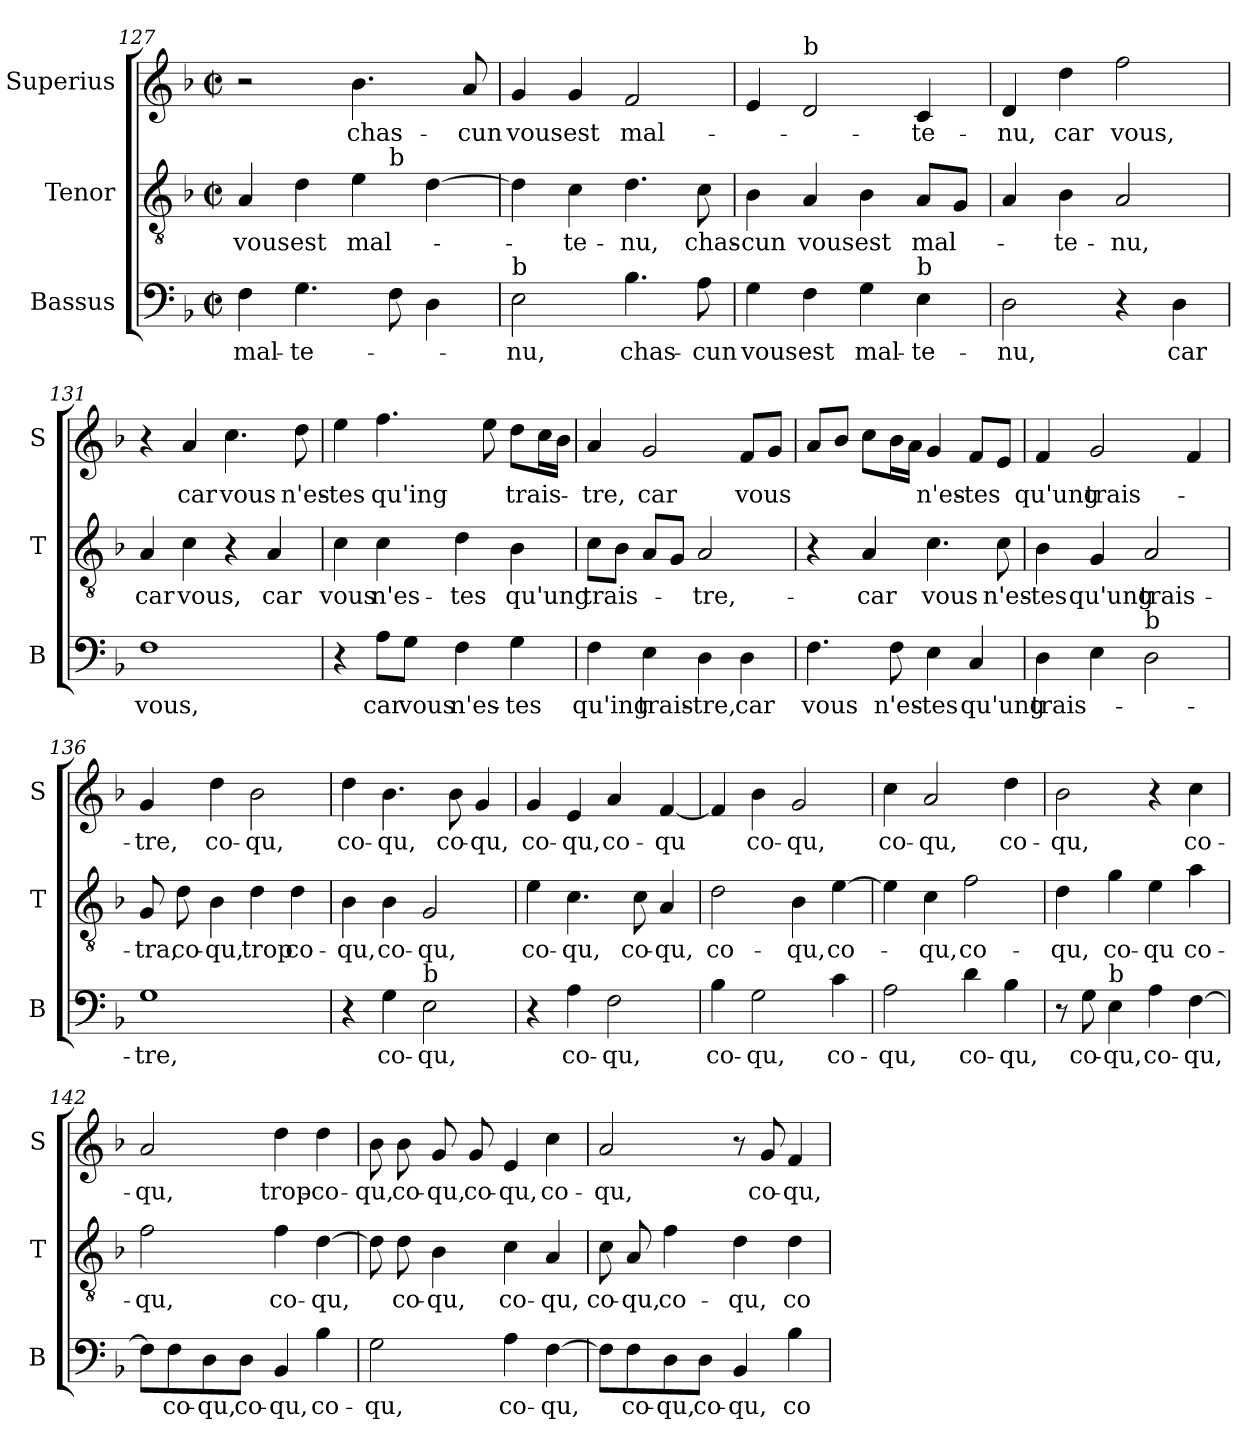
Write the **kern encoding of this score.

**kern	**text	**kern	**text	**kern	**text
*part3	*part3	*part2	*part2	*part1	*part1
*staff3	*staff3	*staff2	*staff2	*staff1	*staff1
*I"Bassus	*	*I"Tenor	*	*I"Superius	*
*I'B	*	*I'T	*	*I'S	*
*clefF4	*	*clefGv2	*	*clefG2	*
*k[b-]	*	*k[b-]	*	*k[b-]	*
*F:	*	*F:	*	*F:	*
*M2/2	*	*M2/2	*	*M2/2	*
*met(c|)	*	*met(c|)	*	*met(c|)	*
=127	=127	=127	=127	=127	=127
!	!LO:LY:b	!	!LO:LY:b	!	!
*	*	*^	*	*	*
4F\	mal-	4A/	2ryy	-vous	2r	.
!	!LO:LY:b	!	!	!LO:LY:b	!	!
4.G\	-te-	4d\	.	est	.	.
!	!	!	!	!LO:LY:b	!	!LO:LY:b
.	.	4e\	8ryy	mal-	4.b-\	chas-
!	!	!	!LO:TX:a:t=b	!	!	!
8F\	.	.	4.ryy	.	.	.
4D\	.	[4d\	.	.	.	.
!	!	!	!	!	!	!LO:LY:b
.	.	.	.	.	8a/	-cun
=128	=128	=128	=128	=128	=128	=128
!LO:TX:a:t=b	!	!	!	!	!	!
!	!LO:LY:b	!	!	!	!	!LO:LY:b
*	*	*v	*v	*	*	*
2E\	-nu,	4d\]	.	4g/	vous
!	!	!	!LO:LY:b	!	!LO:LY:b
.	.	4c\	-te-	4g/	est
!	!LO:LY:b	!	!LO:LY:b	!	!LO:LY:b
4.B-\	chas-	4.d\	-nu,	2f/	mal-
!	!LO:LY:b	!	!LO:LY:b	!	!
8A\	-cun	8c\	chas-	.	.
=129	=129	=129	=129	=129	=129
!	!LO:LY:b	!	!LO:LY:b	!	!
4G\	vous	4B-\	-cun	4e/	.
!	!	!	!	!LO:TX:a:t=b	!
!	!LO:LY:b	!	!LO:LY:b	!	!
4F\	est	4A/	vous	2d/	.
!	!LO:LY:b	!	!LO:LY:b	!	!
4G\	mal-	4B-\	est	.	.
!LO:TX:a:t=b	!	!	!	!	!
!	!LO:LY:b	!	!LO:LY:b	!	!LO:LY:b
4E\	-te-	8A/L	mal-	4c/	-te-
.	.	8G/J	.	.	.
=130	=130	=130	=130	=130	=130
!	!LO:LY:b	!	!	!	!LO:LY:b
2D\	-nu,	4A/	.	4d/	-nu,
!	!	!	!LO:LY:b	!	!LO:LY:b
.	.	4B-\	-te-	4dd\	car
!	!	!	!LO:LY:b	!	!LO:LY:b
4r	.	2A/	-nu,	2ff\	vous,
!	!LO:LY:b	!	!	!	!
4D\	car	.	.	.	.
!!LO:LB:g=z
=131	=131	=131	=131	=131	=131
!	!LO:LY:b	!	!LO:LY:b	!	!
1F	vous,	4A/	car	4r	.
!	!	!	!LO:LY:b	!	!LO:LY:b
.	.	4c\	vous,	4a/	car
!	!	!	!	!	!LO:LY:b
.	.	4r	.	4.cc\	vous
!	!	!	!LO:LY:b	!	!
.	.	4A/	car	.	.
!	!	!	!	!	!LO:LY:b
.	.	.	.	8dd\	n'es-
=132	=132	=132	=132	=132	=132
!	!	!	!LO:LY:b	!	!LO:LY:b
4r	.	4c\	vous	4ee\	-tes
!	!LO:LY:b	!	!LO:LY:b	!	!LO:LY:b
8A\L	car	4c\	n'es-	4.ff\	qu'ing
!	!LO:LY:b	!	!	!	!
8G\J	vous	.	.	.	.
!	!LO:LY:b	!	!LO:LY:b	!	!
4F\	n'es-	4d\	-tes	.	.
.	.	.	.	8ee\	.
!	!LO:LY:b	!	!LO:LY:b	!	!LO:LY:b
4G\	-tes	4B-\	qu'ung	8dd\L	trais-
.	.	.	.	16cc\L	.
.	.	.	.	16b-\JJ	.
=133	=133	=133	=133	=133	=133
!	!LO:LY:b	!	!LO:LY:b	!	!LO:LY:b
4F\	qu'ing	8c\L	trais-	4a/	-tre,
.	.	8B-\J	.	.	.
!	!LO:LY:b	!	!	!	!LO:LY:b
4E\	trais-	8A/L	.	2g/	car
.	.	8G/J	.	.	.
!	!LO:LY:b	!	!LO:LY:b	!	!
4D\	-tre,	2A/	-tre,-	.	.
!	!LO:LY:b	!	!	!	!LO:LY:b
4D\	car	.	.	8f/L	vous
.	.	.	.	8g/J	.
=134	=134	=134	=134	=134	=134
!	!LO:LY:b	!	!	!	!
4.F\	vous	4r	.	8a/L	.
.	.	.	.	8b-/J	.
!	!	!	!LO:LY:b	!	!
.	.	4A/	-car	8cc\L	.
!	!LO:LY:b	!	!	!	!
8F\	n'es-	.	.	16b-\L	.
.	.	.	.	16a\JJ	.
!	!LO:LY:b	!	!LO:LY:b	!	!LO:LY:b
4E\	-tes	4.c\	vous	4g/	n'es-
!	!LO:LY:b	!	!	!	!LO:LY:b
4C/	qu'ung	.	.	8f/L	-tes
!	!	!	!LO:LY:b	!	!
.	.	8c\	n'es-	8e/J	.
=135	=135	=135	=135	=135	=135
!	!LO:LY:b	!	!LO:LY:b	!	!LO:LY:b
4D\	trais-	4B-\	-tes	4f/	qu'ung
!	!	!	!LO:LY:b	!	!LO:LY:b
4E\	.	4G/	qu'ung	2g/	trais-
!LO:TX:a:t=b	!	!	!	!	!
!	!	!	!LO:LY:b	!	!
2D\	.	2A/	trais-	.	.
.	.	.	.	4f/	.
!!LO:PB:g=z
=136	=136	=136	=136	=136	=136
!	!LO:LY:b	!	!LO:LY:b	!	!LO:LY:b
1G	-tre,	8G/	-tra,	4g/	-tre,
!	!	!	!LO:LY:b	!	!
.	.	8d\	co-	.	.
!	!	!	!LO:LY:b	!	!LO:LY:b
.	.	4B-\	-qu,	4dd\	co-
!	!	!	!LO:LY:b	!	!LO:LY:b
.	.	4d\	trop	2b-\	-qu,
!	!	!	!LO:LY:b	!	!
.	.	4d\	co-	.	.
=137	=137	=137	=137	=137	=137
!	!	!	!LO:LY:b	!	!LO:LY:b
4r	.	4B-\	-qu,	4dd\	co-
!	!LO:LY:b	!	!LO:LY:b	!	!LO:LY:b
4G\	co-	4B-\	co-	4.b-\	-qu,
!LO:TX:a:t=b	!	!	!	!	!
!	!LO:LY:b	!	!LO:LY:b	!	!
2E\	-qu,	2G/	-qu,	.	.
!	!	!	!	!	!LO:LY:b
.	.	.	.	8b-\	co-
!	!	!	!	!	!LO:LY:b
.	.	.	.	4g/	-qu,
=138	=138	=138	=138	=138	=138
!	!	!	!LO:LY:b	!	!LO:LY:b
4r	.	4e\	co-	4g/	co-
!	!LO:LY:b	!	!LO:LY:b	!	!LO:LY:b
4A\	co-	4.c\	-qu,	4e/	-qu,
!	!LO:LY:b	!	!	!	!LO:LY:b
2F\	-qu,	.	.	4a/	co-
!	!	!	!LO:LY:b	!	!
.	.	8c\	co-	.	.
!	!	!	!LO:LY:b	!	!LO:LY:b
.	.	4A/	-qu,	[4f/	-qu
=139	=139	=139	=139	=139	=139
!	!LO:LY:b	!	!LO:LY:b	!	!
4B-\	co-	2d\	co-	4f/]	.
!	!LO:LY:b	!	!	!	!LO:LY:b
2G\	-qu,	.	.	4b-\	co-
!	!	!	!LO:LY:b	!	!LO:LY:b
.	.	4B-\	-qu,	2g/	-qu,
!	!LO:LY:b	!	!LO:LY:b	!	!
4c\	co-	[4e\	co-	.	.
=140	=140	=140	=140	=140	=140
!	!LO:LY:b	!	!	!	!LO:LY:b
2A\	-qu,	4e\]	.	4cc\	co-
!	!	!	!LO:LY:b	!	!LO:LY:b
.	.	4c\	-qu,	2a/	-qu,
!	!LO:LY:b	!	!LO:LY:b	!	!
4d\	co-	2f\	co-	.	.
!	!LO:LY:b	!	!	!	!LO:LY:b
4B-\	-qu,	.	.	4dd\	co-
!!LO:LB:g=z
=141	=141	=141	=141	=141	=141
!	!	!	!LO:LY:b	!	!LO:LY:b
8r	.	4d\	-qu,	2b-\	-qu,
!	!LO:LY:b	!	!	!	!
8G\	co-	.	.	.	.
!LO:TX:a:t=b	!	!	!	!	!
!	!LO:LY:b	!	!LO:LY:b	!	!
4E\	-qu,	4g\	co-	.	.
!	!LO:LY:b	!	!LO:LY:b	!	!
4A\	co-	4e\	-qu	4r	.
!	!LO:LY:b	!	!LO:LY:b	!	!LO:LY:b
[4F\	-qu,	4a\	co-	4cc\	co-
=142	=142	=142	=142	=142	=142
!	!	!	!LO:LY:b	!	!LO:LY:b
8F\L]	.	2f\	-qu,	2a/	-qu,
!	!LO:LY:b	!	!	!	!
8F\	co-	.	.	.	.
!	!LO:LY:b	!	!	!	!
8D\	-qu,	.	.	.	.
!	!LO:LY:b	!	!	!	!
8D\J	co-	.	.	.	.
!	!LO:LY:b	!	!LO:LY:b	!	!LO:LY:b
4BB-/	-qu,	4f\	co-	4dd\	trop-
!	!LO:LY:b	!	!LO:LY:b	!	!LO:LY:b
4B-\	co-	[4d\	-qu,	4dd\	-co-
=143	=143	=143	=143	=143	=143
!	!LO:LY:b	!	!	!	!LO:LY:b
2G\	-qu,	8d\]	.	8b-\	-qu,
!	!	!	!LO:LY:b	!	!LO:LY:b
.	.	8d\	co-	8b-\	co-
!	!	!	!LO:LY:b	!	!LO:LY:b
.	.	4B-\	-qu,	8g/	-qu,
!	!	!	!	!	!LO:LY:b
.	.	.	.	8g/	co-
!	!LO:LY:b	!	!LO:LY:b	!	!LO:LY:b
4A\	co-	4c\	co-	4e/	-qu,
!	!LO:LY:b	!	!LO:LY:b	!	!LO:LY:b
[4F\	-qu,	4A/	-qu,	4cc\	co-
=144	=144	=144	=144	=144	=144
!	!	!	!LO:LY:b	!	!LO:LY:b
8F\L]	.	8c\	co-	2a/	-qu,
!	!LO:LY:b	!	!LO:LY:b	!	!
8F\	co-	8A/	-qu,	.	.
!	!LO:LY:b	!	!LO:LY:b	!	!
8D\	-qu,	4f\	co-	.	.
!	!LO:LY:b	!	!	!	!
8D\J	co-	.	.	.	.
!	!LO:LY:b	!	!LO:LY:b	!	!
4BB-/	-qu,	4d\	-qu,	8r	.
!	!	!	!	!	!LO:LY:b
.	.	.	.	8g/	co-
!	!LO:LY:b	!	!LO:LY:b	!	!LO:LY:b
4B-\	co-	4d\	co-	4f/	-qu,
=	=	=	=	=	=
*-	*-	*-	*-	*-	*-
